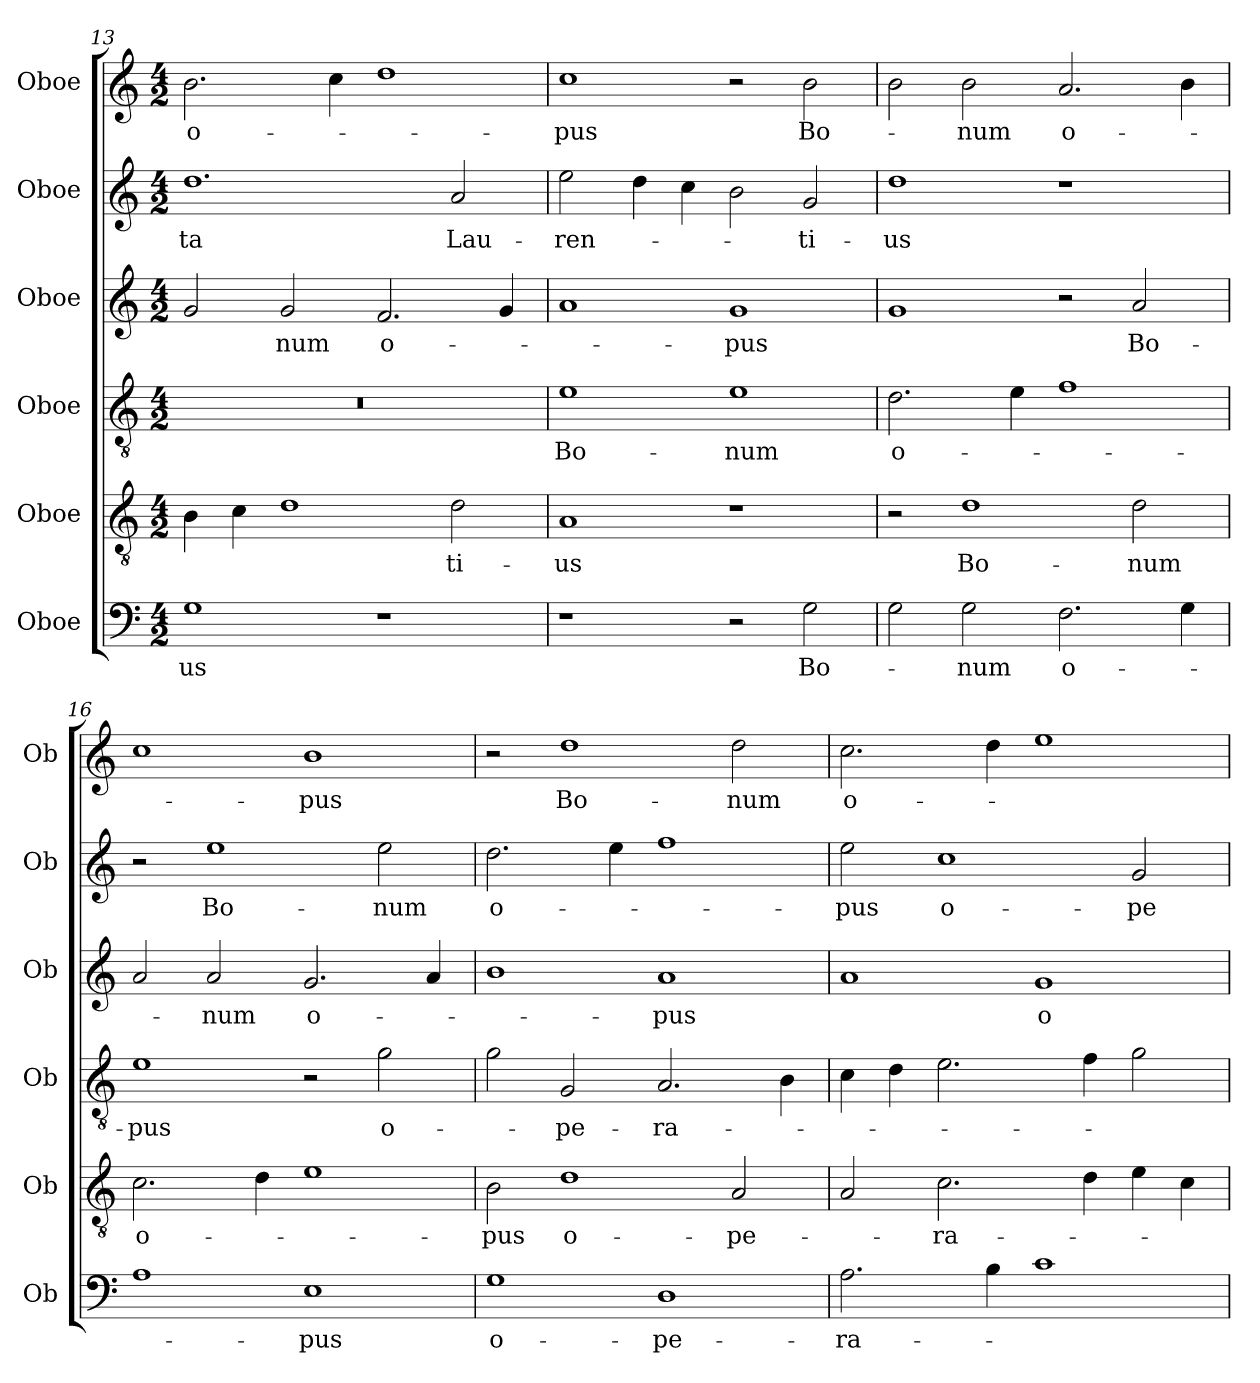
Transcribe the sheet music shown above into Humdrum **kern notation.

**kern	**text	**kern	**text	**kern	**text	**kern	**text	**kern	**text	**kern	**text
*part6	*part6	*part5	*part5	*part4	*part4	*part3	*part3	*part2	*part2	*part1	*part1
*staff6	*staff6	*staff5	*staff5	*staff4	*staff4	*staff3	*staff3	*staff2	*staff2	*staff1	*staff1
*I"Oboe	*	*I"Oboe	*	*I"Oboe	*	*I"Oboe	*	*I"Oboe	*	*I"Oboe	*
*I'Ob	*	*I'Ob	*	*I'Ob	*	*I'Ob	*	*I'Ob	*	*I'Ob	*
*clefF4	*	*clefGv2	*	*clefGv2	*	*clefG2	*	*clefG2	*	*clefG2	*
*k[]	*	*k[]	*	*k[]	*	*k[]	*	*k[]	*	*k[]	*
*M4/2	*	*M4/2	*	*M4/2	*	*M4/2	*	*M4/2	*	*M4/2	*
=13	=13	=13	=13	=13	=13	=13	=13	=13	=13	=13	=13
1G	-us	4B\	.	0r	.	2g/	.	1.dd	-ta	2.b\	o-
.	.	4c\	.	.	.	.	.	.	.	.	.
.	.	1d	.	.	.	2g/	-num	.	.	.	.
.	.	.	.	.	.	.	.	.	.	4cc\	.
1r	.	.	.	.	.	2.f/	o-	.	.	1dd	.
.	.	2d\	-ti-	.	.	.	.	2a/	Lau-	.	.
.	.	.	.	.	.	4g/	.	.	.	.	.
=14	=14	=14	=14	=14	=14	=14	=14	=14	=14	=14	=14
1r	.	1A	-us	1e	Bo-	1a	.	2ee\	-ren-	1cc	-pus
.	.	.	.	.	.	.	.	4dd\	.	.	.
.	.	.	.	.	.	.	.	4cc\	.	.	.
2r	.	1r	.	1e	-num	1g	-pus	2b\	.	2r	.
2G\	Bo-	.	.	.	.	.	.	2g/	-ti-	2b\	Bo-
=15	=15	=15	=15	=15	=15	=15	=15	=15	=15	=15	=15
2G\	.	2r	.	2.d\	o-	1g	.	1dd	-us	2b\	.
2G\	-num	1d	Bo-	.	.	.	.	.	.	2b\	-num
.	.	.	.	4e\	.	.	.	.	.	.	.
2.F\	o-	.	.	1f	.	2r	.	1r	.	2.a/	o-
.	.	2d\	-num	.	.	2a/	Bo-	.	.	.	.
4G\	.	.	.	.	.	.	.	.	.	4b\	.
!!LO:PB:g=z
=16	=16	=16	=16	=16	=16	=16	=16	=16	=16	=16	=16
1A	.	2.c\	o-	1e	-pus	2a/	.	2r	.	1cc	.
.	.	.	.	.	.	2a/	-num	1ee	Bo-	.	.
.	.	4d\	.	.	.	.	.	.	.	.	.
1E	-pus	1e	.	2r	.	2.g/	o-	.	.	1b	-pus
.	.	.	.	2g\	o-	.	.	2ee\	-num	.	.
.	.	.	.	.	.	4a/	.	.	.	.	.
=17	=17	=17	=17	=17	=17	=17	=17	=17	=17	=17	=17
1G	o-	2B\	-pus	2g\	.	1b	.	2.dd\	o-	2r	.
.	.	1d	o-	2G/	-pe-	.	.	.	.	1dd	Bo-
.	.	.	.	.	.	.	.	4ee\	.	.	.
1D	-pe-	.	.	2.A/	-ra-	1a	-pus	1ff	.	.	.
.	.	2A/	-pe-	.	.	.	.	.	.	2dd\	-num
.	.	.	.	4B\	.	.	.	.	.	.	.
=18	=18	=18	=18	=18	=18	=18	=18	=18	=18	=18	=18
2.A\	-ra-	2A/	.	4c\	.	1a	.	2ee\	-pus	2.cc\	o-
.	.	.	.	4d\	.	.	.	.	.	.	.
.	.	2.c\	-ra-	2.e\	.	.	.	1cc	o-	.	.
4B\	.	.	.	.	.	.	.	.	.	4dd\	.
1c	.	.	.	.	.	1g	o-	.	.	1ee	.
.	.	4d\	.	4f\	.	.	.	.	.	.	.
.	.	4e\	.	2g\	.	.	.	2g/	-pe-	.	.
.	.	4c\	.	.	.	.	.	.	.	.	.
=	=	=	=	=	=	=	=	=	=	=	=
*-	*-	*-	*-	*-	*-	*-	*-	*-	*-	*-	*-
